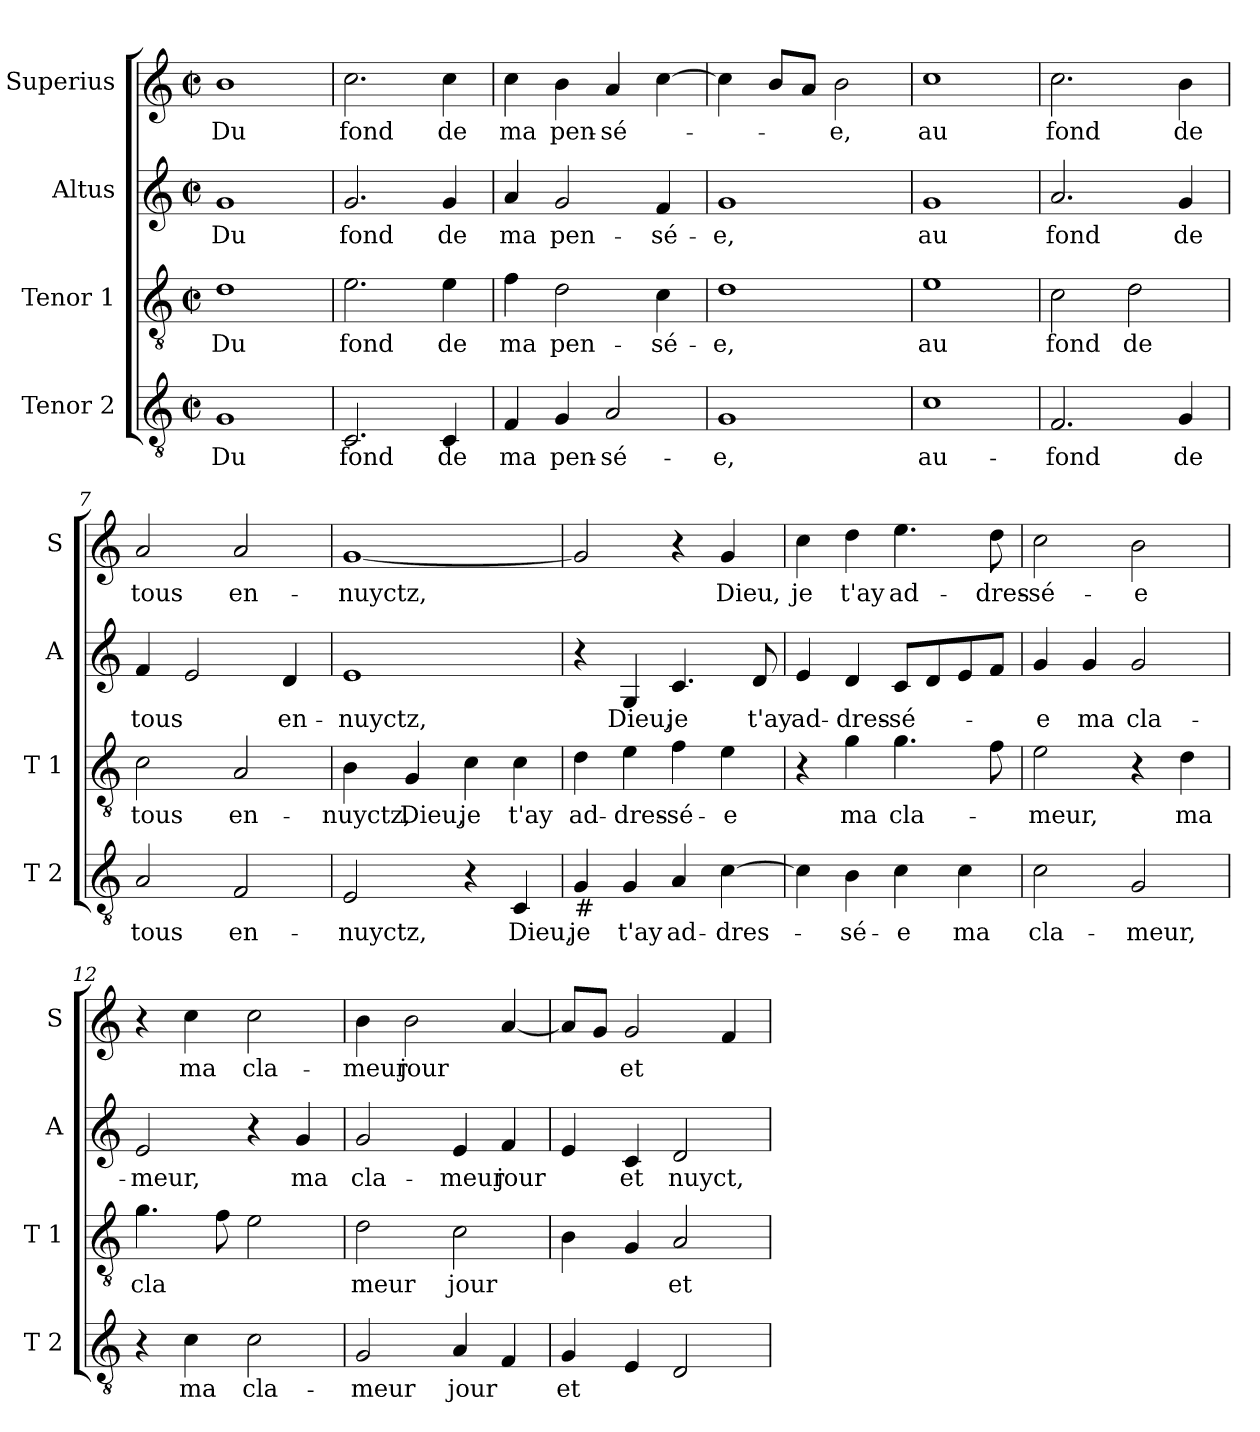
**kern	**text	**kern	**text	**kern	**text	**kern	**text
*part4	*part4	*part3	*part3	*part2	*part2	*part1	*part1
*staff4	*staff4	*staff3	*staff3	*staff2	*staff2	*staff1	*staff1
*I"Tenor 2	*	*I"Tenor 1	*	*I"Altus	*	*I"Superius	*
*I'T 2	*	*I'T 1	*	*I'A	*	*I'S	*
*clefGv2	*	*clefGv2	*	*clefG2	*	*clefG2	*
*k[]	*	*k[]	*	*k[]	*	*k[]	*
*C:	*	*C:	*	*C:	*	*C:	*
*M2/2	*	*M2/2	*	*M2/2	*	*M2/2	*
*met(c|)	*	*met(c|)	*	*met(c|)	*	*met(c|)	*
=1	=1	=1	=1	=1	=1	=1	=1
1G	Du	1d	Du	1g	Du	1b	Du
=2	=2	=2	=2	=2	=2	=2	=2
2.C/	fond	2.e\	fond	2.g/	fond	2.cc\	fond
4C/	de	4e\	de	4g/	de	4cc\	de
=3	=3	=3	=3	=3	=3	=3	=3
4F/	ma	4f\	ma	4a/	ma	4cc\	ma
4G/	pen-	2d\	pen-	2g/	pen-	4b\	pen-
2A/	-sé-	.	.	.	.	4a/	-sé-
.	.	4c\	-sé-	4f/	-sé-	[4cc\	.
=4	=4	=4	=4	=4	=4	=4	=4
1G	-e,	1d	-e,	1g	-e,	4cc\]	.
.	.	.	.	.	.	8b/L	.
.	.	.	.	.	.	8a/J	.
.	.	.	.	.	.	2b\	-e,
=5	=5	=5	=5	=5	=5	=5	=5
1c	au-	1e	au	1g	au	1cc	au
!!LO:LB:g=z
=6	=6	=6	=6	=6	=6	=6	=6
2.F/	-fond	2c\	fond	2.a/	fond	2.cc\	fond
.	.	2d\	de	.	.	.	.
4G/	de	.	.	4g/	de	4b\	de
=7	=7	=7	=7	=7	=7	=7	=7
2A/	tous	2c\	tous	4f/	tous	2a/	tous
.	.	.	.	2e/	.	.	.
2F/	en-	2A/	en-	.	.	2a/	en-
.	.	.	.	4d/	en-	.	.
=8	=8	=8	=8	=8	=8	=8	=8
2E/	-nuyctz,	4B\	-nuyctz,	1e	-nuyctz,	[1g	-nuyctz,
.	.	4G/	Dieu,	.	.	.	.
4r	.	4c\	je	.	.	.	.
4C/	Dieu,	4c\	t'ay	.	.	.	.
=9	=9	=9	=9	=9	=9	=9	=9
!LO:TX:b:t=#	!	!	!	!	!	!	!
4G/	je	4d\	ad-	4r	.	2g/]	.
4G/	t'ay	4e\	-dres-	4G/	Dieu,	.	.
4A/	ad-	4f\	-sé-	4.c/	je	4r	.
[4c\	-dres-	4e\	-e	.	.	4g/	Dieu,
.	.	.	.	8d/	t'ay	.	.
=10	=10	=10	=10	=10	=10	=10	=10
4c\]	.	4r	.	4e/	ad-	4cc\	je
4B\	-sé-	4g\	ma	4d/	-dres-	4dd\	t'ay
4c\	-e	4.g\	cla-	8c/L	-sé-	4.ee\	ad-
.	.	.	.	8d/	.	.	.
4c\	ma	.	.	8e/	.	.	.
.	.	8f\	.	8f/J	.	8dd\	-dres-
=11	=11	=11	=11	=11	=11	=11	=11
2c\	cla-	2e\	-meur,	4g/	-e	2cc\	-sé-
.	.	.	.	4g/	ma	.	.
2G/	-meur,	4r	.	2g/	cla-	2b\	-e
.	.	4d\	ma	.	.	.	.
!!LO:LB:g=z
=12	=12	=12	=12	=12	=12	=12	=12
4r	.	4.g\	cla	2e/	-meur,	4r	.
4c\	ma	.	.	.	.	4cc\	ma
.	.	8f\	.	.	.	.	.
2c\	cla-	2e\	.	4r	.	2cc\	cla-
.	.	.	.	4g/	ma	.	.
=13	=13	=13	=13	=13	=13	=13	=13
2G/	-meur	2d\	meur	2g/	cla-	4b\	-meur
.	.	.	.	.	.	2b\	jour
4A/	jour	2c\	jour	4e/	-meur	.	.
4F/	.	.	.	4f/	jour	[4a/	.
=14	=14	=14	=14	=14	=14	=14	=14
4G/	et	4B\	.	4e/	.	8a/L]	.
.	.	.	.	.	.	8g/J	.
4E/	.	4G/	.	4c/	et	2g/	et
2D/	.	2A/	et	2d/	nuyct,	.	.
.	.	.	.	.	.	4f/	.
=	=	=	=	=	=	=	=
*-	*-	*-	*-	*-	*-	*-	*-
